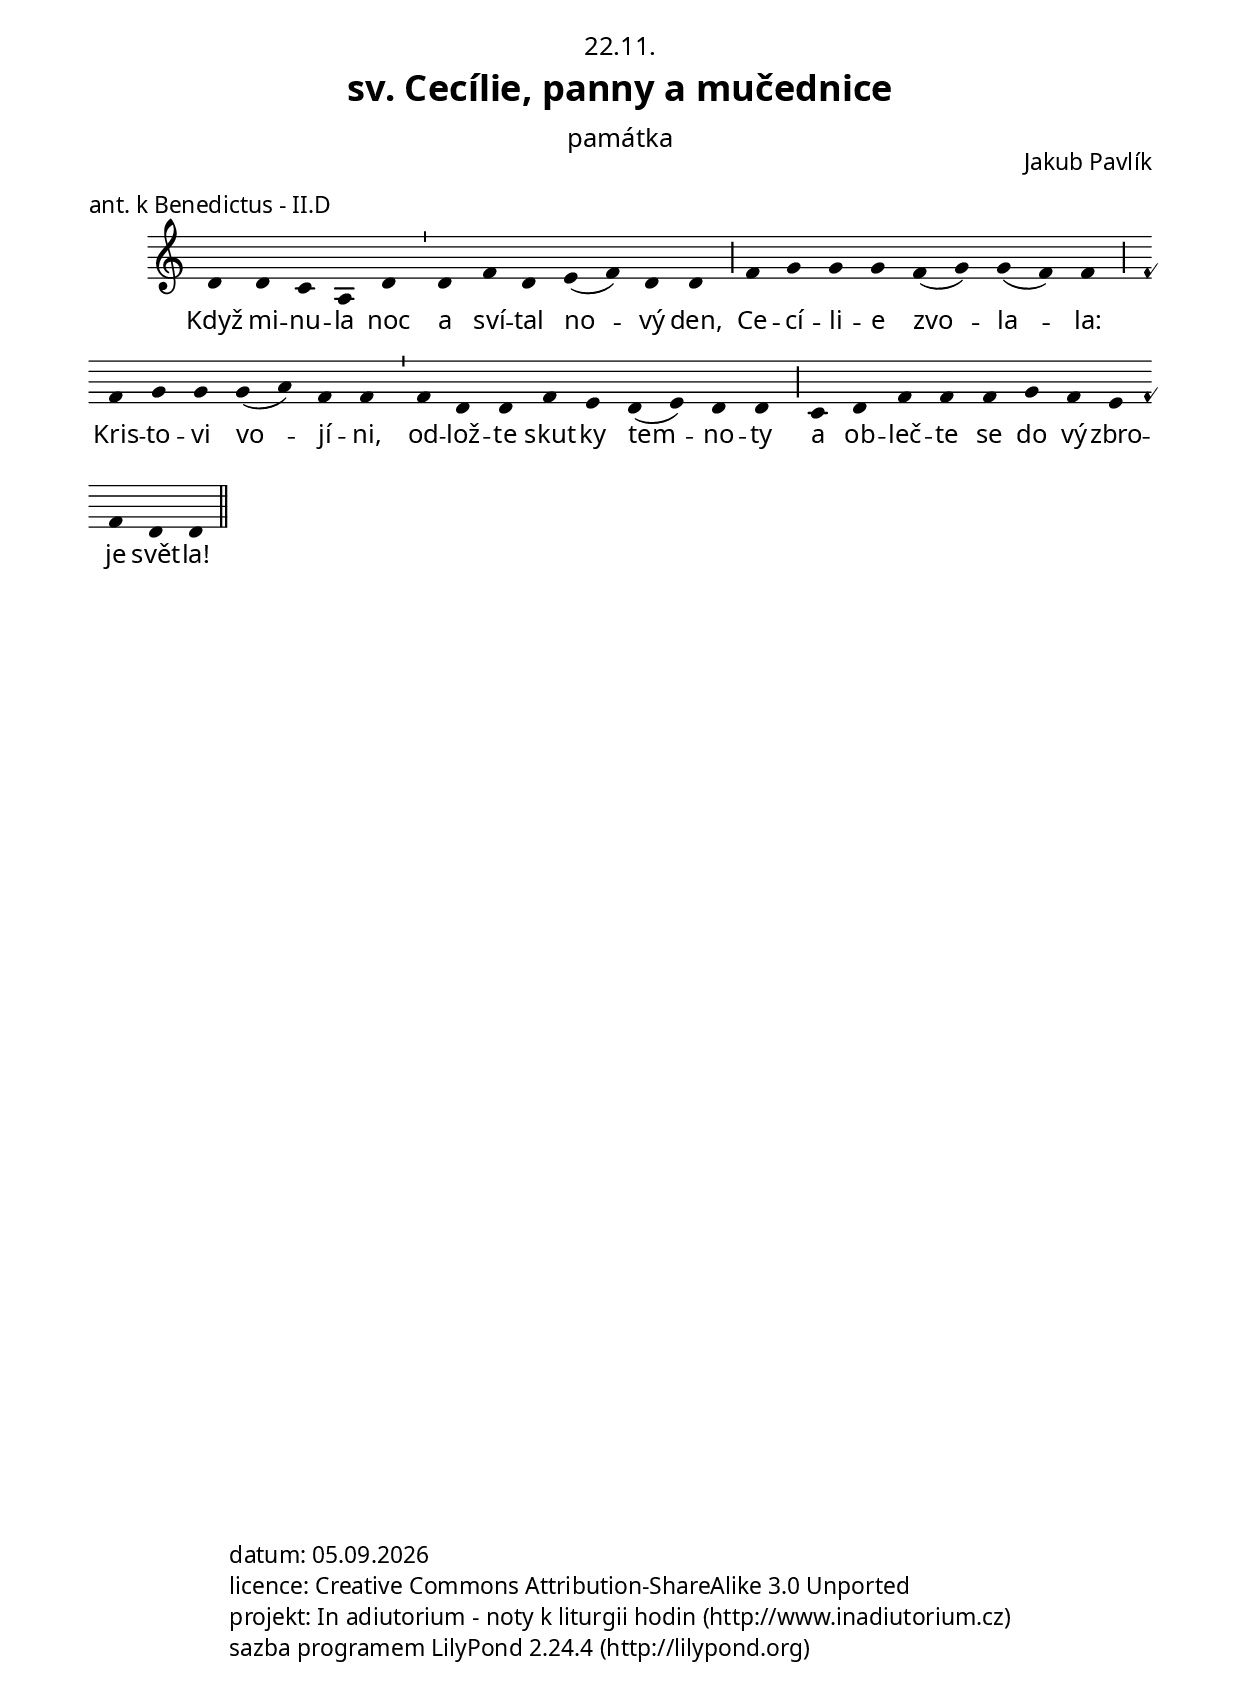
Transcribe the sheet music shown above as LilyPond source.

\version "2.17.5"

\include "../spolecne.ly"

\header {
  title = \markup\titleSvatek 
            "sv. Cecílie, panny a mučednice" 
            "památka"
            22.11.
  composer = "Jakub Pavlík"
}

\score {
  \relative c' {
    \choralniRezim
    d4 d c a d \barMin d f d e( f) d d \barMaior
    f g g g f( g) g( f) f \barMaior
    f g g g( a) f f \barMin 
    f d d f e d( e) d d \barMaior
    c d f f f g f e f d d \barFinalis
  }
  \addlyrics {
    Když mi -- nu -- la noc a sví -- tal no -- vý den,
    Ce -- cí -- li -- e zvo -- la -- la:
    Kris -- to -- vi vo -- jí -- ni,
    od -- lož -- te skut -- ky tem -- no -- ty
    a ob -- leč -- te se do vý -- zbro -- je svět -- la!
  }
  \header {
    quid = "ant. k Benedictus"
    modus = "II"
    differentia = "D" 
    psalmus = ""
    id = ""
    piece = \markup {\sestavTitulekBezZalmu}
  }
}

\score {
  \relative c' {
    \choralniRezim
    
  }
  \addlyrics {
    Sva -- tá pan -- na Ce -- cí -- li -- e
    no -- si -- la Kris -- to -- vo e -- van -- ge -- li -- um
    stá -- le ve svém srd -- ci
    a ne -- u -- stá -- le roz -- mlou -- va -- la o Bo -- hu
    ne -- bo s_Bo -- hem.
  }
  \header {
    quid = "ant. k Magnificat"
    modus = ""
    differentia = "" 
    psalmus = ""
    id = ""
    piece = \markup {\sestavTitulekBezZalmu}
  }
}